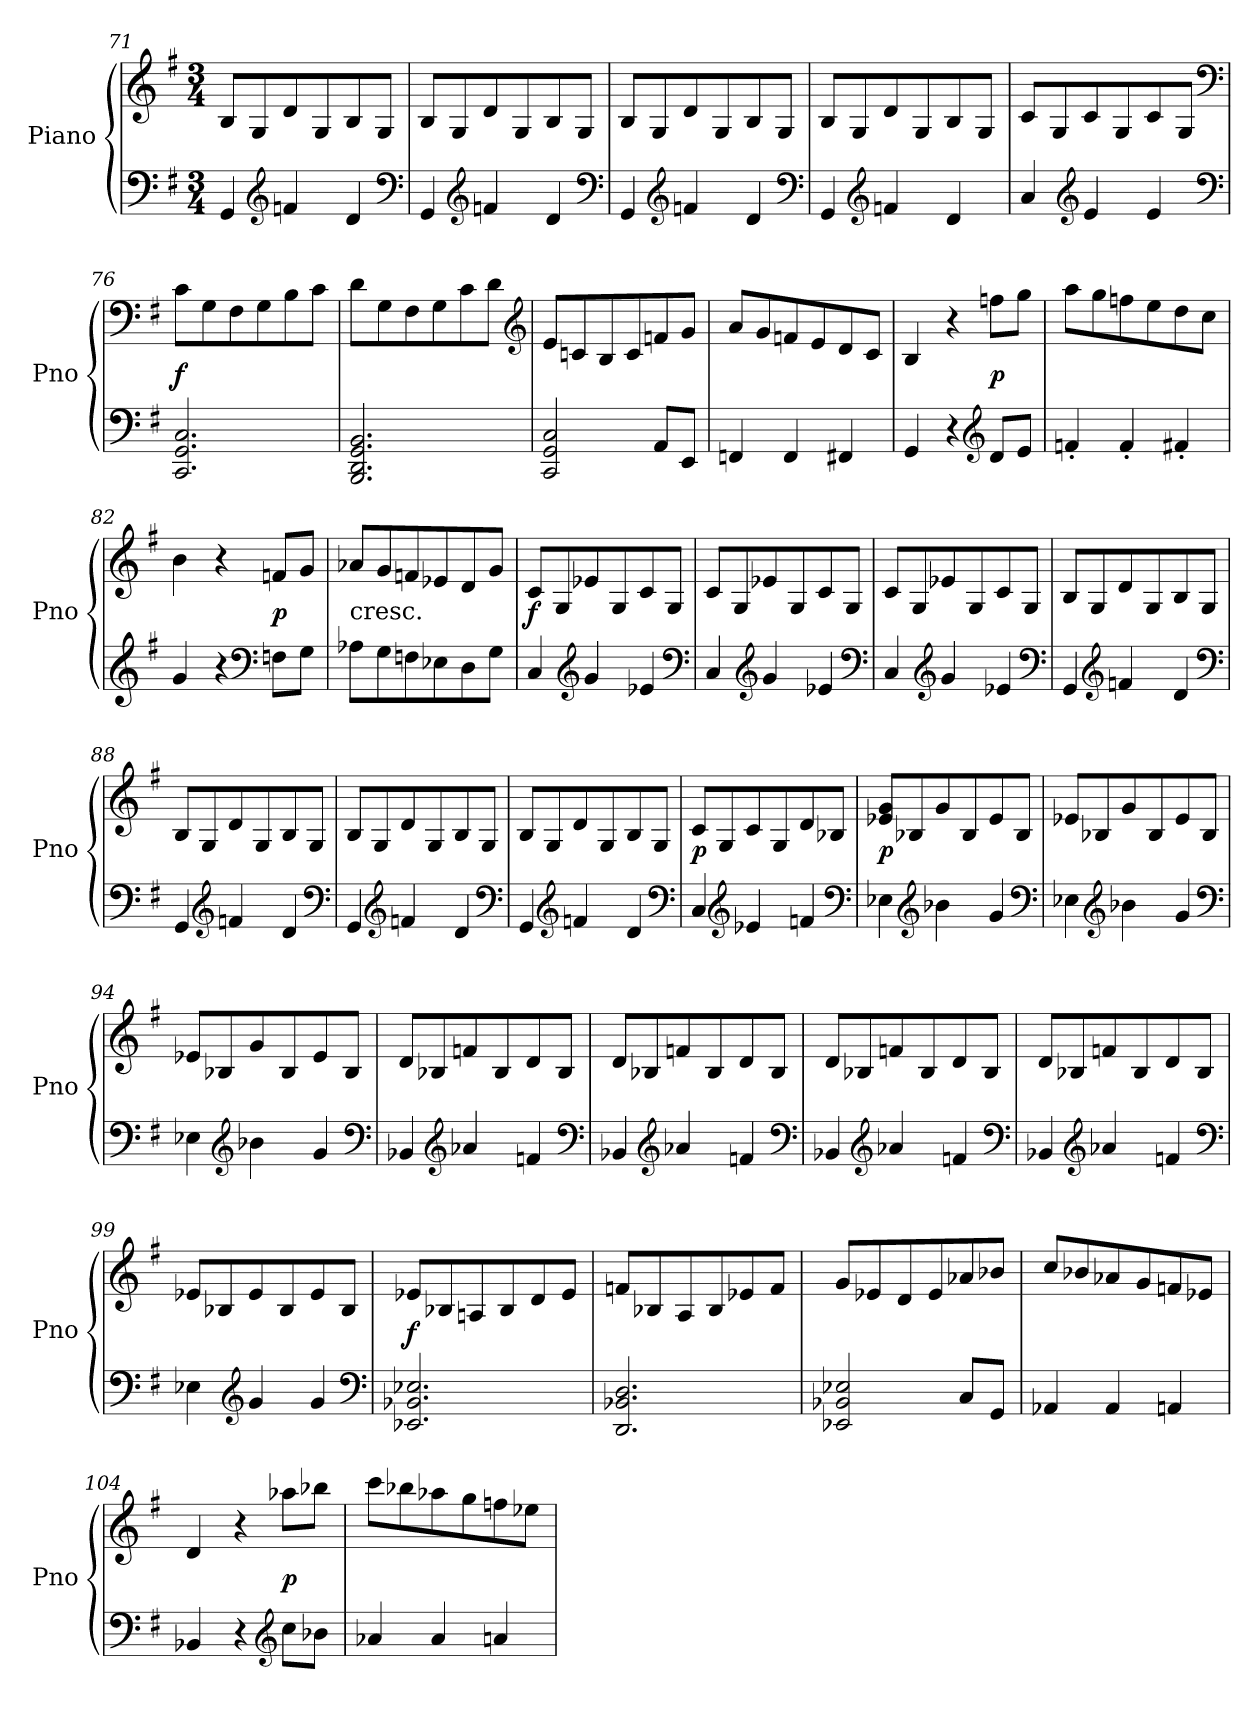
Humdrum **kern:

**kern	**kern	**dynam
*part1	*part1	*part1
*staff2	*staff1	*staff1/2
*I"Piano	*	*
*I'Pno	*	*
*clefF4	*clefG2	*
*k[f#]	*k[f#]	*
*G:	*G:	*
*M3/4	*M3/4	*
=71	=71	=71
4GG/	8B/L	.
.	8G/	.
*clefG2	*	*
4fn/	8d/	.
.	8G/	.
4d/	8B/	.
.	8G/J	.
*clefF4	*	*
=72	=72	=72
4GG/	8B/L	.
.	8G/	.
*clefG2	*	*
4fn/	8d/	.
.	8G/	.
4d/	8B/	.
.	8G/J	.
*clefF4	*	*
=73	=73	=73
4GG/	8B/L	.
.	8G/	.
*clefG2	*	*
4fn/	8d/	.
.	8G/	.
4d/	8B/	.
.	8G/J	.
*clefF4	*	*
=74	=74	=74
4GG/	8B/L	.
.	8G/	.
*clefG2	*	*
4fn/	8d/	.
.	8G/	.
4d/	8B/	.
.	8G/J	.
=75	=75	=75
4a/	8c/L	.
.	8G/	.
*clefG2	*	*
4e/	8c/	.
.	8G/	.
4e/	8c/	.
.	8G/J	.
*clefF4	*clefF4	*
=76	=76	=76
2.CC/ 2.GG/ 2.C/	8c\L	f
.	8G\	.
.	8F#\	.
.	8G\	.
.	8B\	.
.	8c\J	.
=77	=77	=77
2.BBB/ 2.DD/ 2.GG/ 2.BB/	8d\L	.
.	8G\	.
.	8F#\	.
.	8G\	.
.	8c\	.
.	8d\J	.
*	*clefG2	*
=78	=78	=78
2CC/ 2GG/ 2C/	8e/L	.
.	8cn/	.
.	8B/	.
.	8c/	.
8AA/L	8fn/	.
8EE/J	8g/J	.
=79	=79	=79
4FFn/	8a/L	.
.	8g/	.
4FF/	8fn/	.
.	8e/	.
4FF#X/	8d/	.
.	8c/J	.
=80	=80	=80
4GG/	4B/	.
4r	4r	.
*clefG2	*	*
8d/L	8ffn\L	p
8e/J	8gg\J	.
=81	=81	=81
4fn'/	8aa\L	.
.	8gg\	.
4f'/	8ffn\	.
.	8ee\	.
4f#X'/	8dd\	.
.	8cc\J	.
=82	=82	=82
4g/	4b\	.
4r	4r	.
*clefF4	*	*
8Fn\L	8fn/L	p
8G\J	8g/J	.
=83	=83	=83
!	!LO:TX:c:t=cresc.	!
8A-X\L	8a-X/L	.
8G\	8g/	.
8Fn\	8fn/	.
8E-X\	8e-X/	.
8D\	8d/	.
8G\J	8g/J	.
=84	=84	=84
4C/	8c/L	f
.	8G/	.
*clefG2	*	*
4g/	8e-X/	.
.	8G/	.
4e-X/	8c/	.
.	8G/J	.
*clefF4	*	*
=85	=85	=85
4C/	8c/L	.
.	8G/	.
*clefG2	*	*
4g/	8e-X/	.
.	8G/	.
4e-X/	8c/	.
.	8G/J	.
*clefF4	*	*
=86	=86	=86
4C/	8c/L	.
.	8G/	.
*clefG2	*	*
4g/	8e-X/	.
.	8G/	.
4e-X/	8c/	.
.	8G/J	.
*clefF4	*	*
=87	=87	=87
4GG/	8B/L	.
.	8G/	.
*clefG2	*	*
4fn/	8d/	.
.	8G/	.
4d/	8B/	.
.	8G/J	.
*clefF4	*	*
=88	=88	=88
4GG/	8B/L	.
.	8G/	.
*clefG2	*	*
4fn/	8d/	.
.	8G/	.
4d/	8B/	.
.	8G/J	.
*clefF4	*	*
=89	=89	=89
4GG/	8B/L	.
.	8G/	.
*clefG2	*	*
4fn/	8d/	.
.	8G/	.
4d/	8B/	.
.	8G/J	.
*clefF4	*	*
=90	=90	=90
4GG/	8B/L	.
.	8G/	.
*clefG2	*	*
4fn/	8d/	.
.	8G/	.
4d/	8B/	.
.	8G/J	.
*clefF4	*	*
=91	=91	=91
4C/	8c/L	p
.	8G/	.
*clefG2	*	*
4e-X/	8c/	.
.	8G/	.
4fn/	8d/	.
.	8B-X/J	.
*clefF4	*	*
=92	=92	=92
4E-X\	8e-X/ 8g/L	p
.	8B-X/	.
*clefG2	*	*
4b-X\	8g/	.
.	8B-/	.
4g/	8e-/	.
.	8B-/J	.
*clefF4	*	*
=93	=93	=93
4E-X\	8e-X/L	.
.	8B-X/	.
*clefG2	*	*
4b-X\	8g/	.
.	8B-/	.
4g/	8e-/	.
.	8B-/J	.
*clefF4	*	*
=94	=94	=94
4E-X\	8e-X/L	.
.	8B-X/	.
*clefG2	*	*
4b-X\	8g/	.
.	8B-/	.
4g/	8e-/	.
.	8B-/J	.
*clefF4	*	*
=95	=95	=95
4BB-X/	8d/L	.
.	8B-X/	.
*clefG2	*	*
4a-X/	8fn/	.
.	8B-/	.
4fn/	8d/	.
.	8B-/J	.
*clefF4	*	*
=96	=96	=96
4BB-X/	8d/L	.
.	8B-X/	.
*clefG2	*	*
4a-X/	8fn/	.
.	8B-/	.
4fn/	8d/	.
.	8B-/J	.
*clefF4	*	*
=97	=97	=97
4BB-X/	8d/L	.
.	8B-X/	.
*clefG2	*	*
4a-X/	8fn/	.
.	8B-/	.
4fn/	8d/	.
.	8B-/J	.
*clefF4	*	*
=98	=98	=98
4BB-X/	8d/L	.
.	8B-X/	.
*clefG2	*	*
4a-X/	8fn/	.
.	8B-/	.
4fn/	8d/	.
.	8B-/J	.
*clefF4	*	*
=99	=99	=99
4E-X\	8e-X/L	.
.	8B-X/	.
*clefG2	*	*
4g/	8e-/	.
.	8B-/	.
4g/	8e-/	.
.	8B-/J	.
*clefF4	*	*
=100	=100	=100
2.EE-X/ 2.BB-X/ 2.E-X/	8e-X/L	f
.	8B-X/	.
.	8An/	.
.	8B-/	.
.	8d/	.
.	8e-/J	.
=101	=101	=101
2.DD/ 2.BB-X/ 2.D/	8fn/L	.
.	8B-X/	.
.	8A/	.
.	8B-/	.
.	8e-X/	.
.	8f/J	.
=102	=102	=102
2EE-X/ 2BB-X/ 2E-X/	8g/L	.
.	8e-X/	.
.	8d/	.
.	8e-/	.
8C/L	8a-X/	.
8GG/J	8b-X/J	.
=103	=103	=103
4AA-X/	8cc/L	.
.	8b-X/	.
4AA-/	8a-X/	.
.	8g/	.
4AAn/	8fn/	.
.	8e-X/J	.
=104	=104	=104
4BB-X/	4d/	.
4r	4r	.
*clefG2	*	*
8cc\L	8aa-X\L	p
8b-X\J	8bb-X\J	.
=105	=105	=105
4a-X/	8ccc\L	.
.	8bb-X\	.
4a-/	8aa-X\	.
.	8gg\	.
4an/	8ffn\	.
.	8ee-X\J	.
=	=	=
*-	*-	*-
